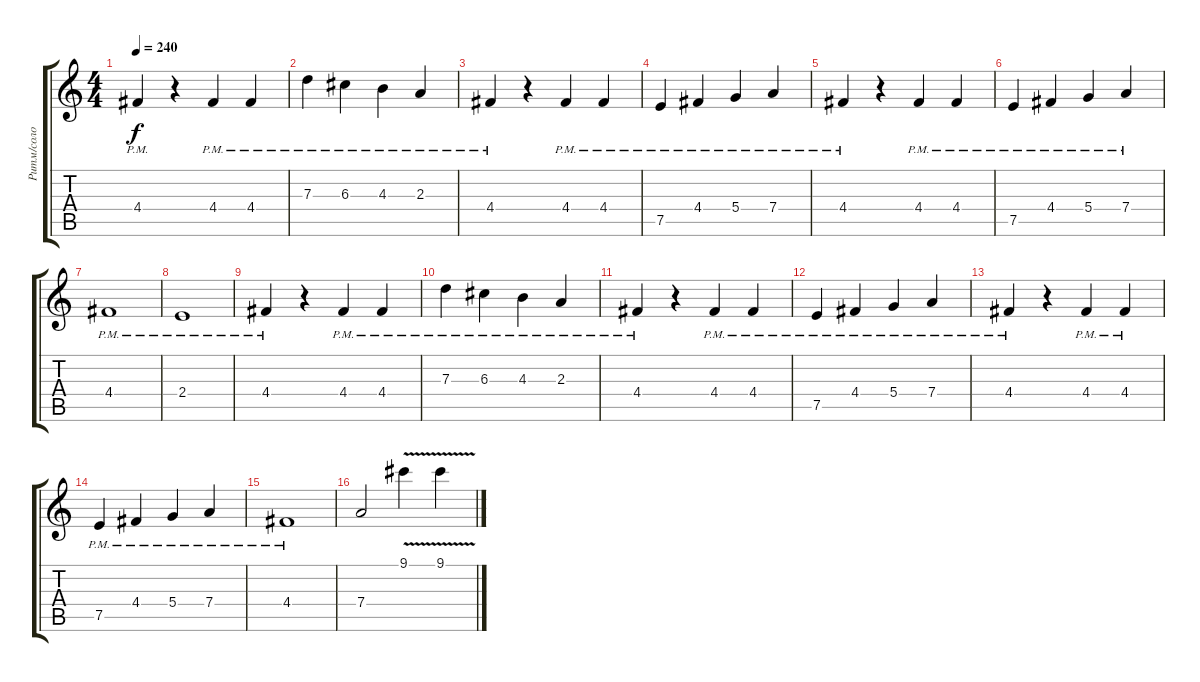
\track ("Ритм/соло" "Ритм/соло") {instrument distortionguitar}
\staff {score tabs}
\tuning (E4 B3 G3 D3 A2 E2) {hide}
\ts (4 4)
\tempo 240
\clef g2
\ks c
4.4{pm}.4{dy f volume 11 instrument electricguitarmuted} r.4 4.4{pm}.4 4.4{pm}.4 |
7.3{pm}.4 6.3{pm}.4 4.3{pm}.4 2.3{pm}.4 |
4.4{pm}.4 r.4 4.4{pm}.4 4.4{pm}.4 |
7.5{pm}.4 4.4{pm}.4 5.4{pm}.4 7.4{pm}.4 |
4.4{pm}.4 r.4 4.4{pm}.4 4.4{pm}.4 |
7.5{pm}.4 4.4{pm}.4 5.4{pm}.4 7.4{pm}.4 |
4.4{pm}.1 |
2.4{pm}.1 |
4.4{pm}.4{volume 11 instrument overdrivenguitar} r.4 4.4{pm}.4 4.4{pm}.4 |
7.3{pm}.4 6.3{pm}.4 4.3{pm}.4 2.3{pm}.4 |
4.4{pm}.4 r.4 4.4{pm}.4 4.4{pm}.4 |
7.5{pm}.4 4.4{pm}.4 5.4{pm}.4 7.4{pm}.4 |
4.4{pm}.4 r.4 4.4{pm}.4 4.4{pm}.4 |
7.5{pm}.4 4.4{pm}.4 5.4{pm}.4 7.4{pm}.4 |
4.4{pm}.1 |
7.4.2 9.1{v}.4{volume 16} 9.1{v}.4
